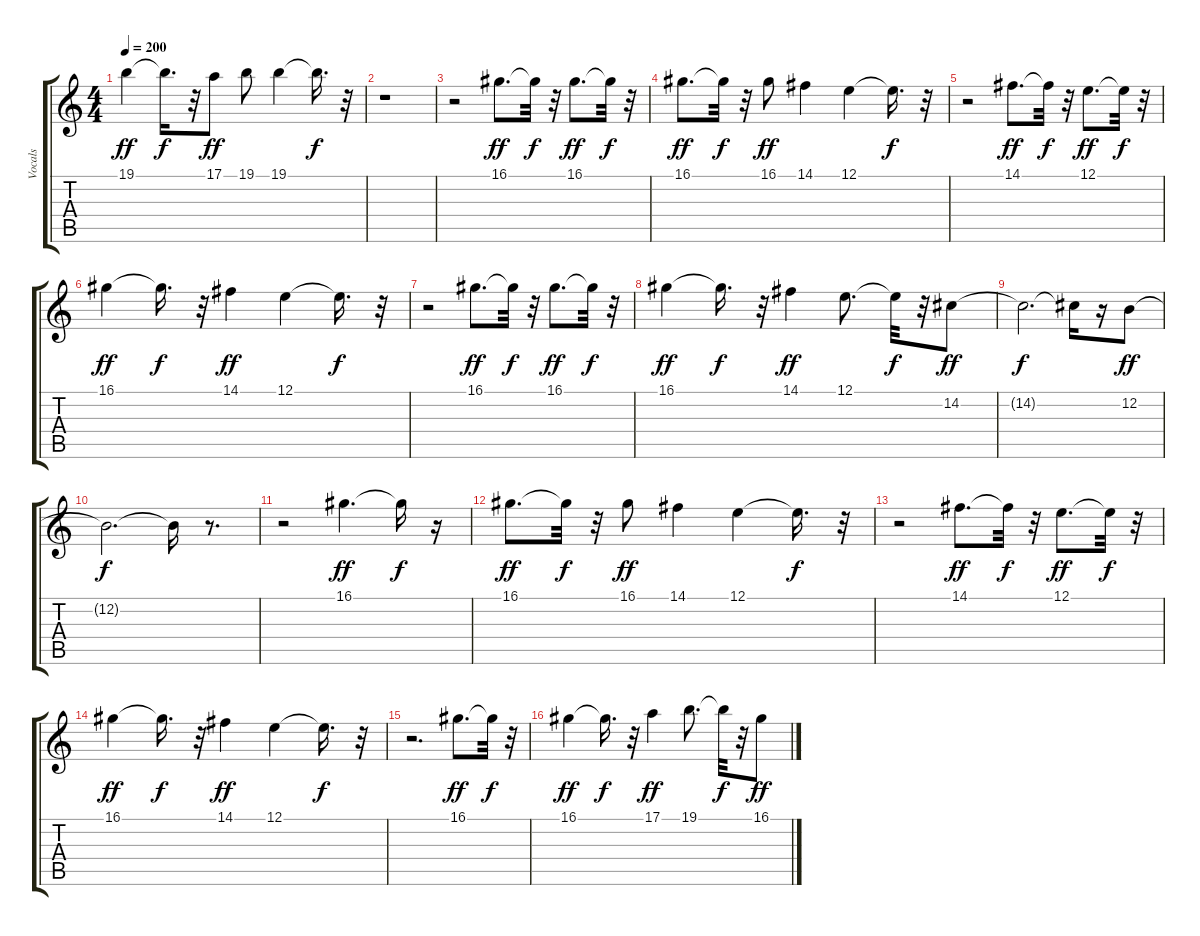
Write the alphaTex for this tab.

\track ("Vocals" "Vocals") {instrument choiraahs}
\staff {score tabs}
\tuning (E4 B3 G3 D3 A2 E2) {hide}
\ts (4 4)
\tempo 200
\clef g2
\ks c
19.1.4{dy ff} 19.1{t}.16{d dy f} r.32 17.1.8{dy ff} 19.1.8 19.1.4 19.1{t}.16{d dy f} r.32 |
r.1 |
r.2 16.1.8{d dy ff} 16.1{t}.32{dy f} r.32 16.1.8{d dy ff} 16.1{t}.32{dy f} r.32 |
16.1.8{d dy ff} 16.1{t}.32{dy f} r.32 16.1.8{dy ff} 14.1.4 12.1.4 12.1{t}.16{d dy f} r.32 |
r.2 14.1.8{d dy ff} 14.1{t}.32{dy f} r.32 12.1.8{d dy ff} 12.1{t}.32{dy f} r.32 |
16.1.4{dy ff} 16.1{t}.16{d dy f} r.32 14.1.4{dy ff} 12.1.4 12.1{t}.16{d dy f} r.32 |
r.2 16.1.8{d dy ff} 16.1{t}.32{dy f} r.32 16.1.8{d dy ff} 16.1{t}.32{dy f} r.32 |
16.1.4{dy ff} 16.1{t}.16{d dy f} r.32 14.1.4{dy ff} 12.1.8{d} 12.1{t}.32{dy f} r.32 14.2.8{dy ff} |
14.2{t}.2{d dy f} 14.2{t}.16 r.16 12.2.8{dy ff} |
12.2{t}.2{d dy f} 12.2{t}.16 r.8{d} |
r.2 16.1.4{d dy ff} 16.1{t}.16{dy f} r.16 |
16.1.8{d dy ff} 16.1{t}.32{dy f} r.32 16.1.8{dy ff} 14.1.4 12.1.4 12.1{t}.16{d dy f} r.32 |
r.2 14.1.8{d dy ff} 14.1{t}.32{dy f} r.32 12.1.8{d dy ff} 12.1{t}.32{dy f} r.32 |
16.1.4{dy ff} 16.1{t}.16{d dy f} r.32 14.1.4{dy ff} 12.1.4 12.1{t}.16{d dy f} r.32 |
r.2{d} 16.1.8{d dy ff} 16.1{t}.32{dy f} r.32 |
16.1.4{dy ff} 16.1{t}.16{d dy f} r.32 17.1.4{dy ff} 19.1.8{d} 19.1{t}.32{dy f} r.32 16.1.8{dy ff}
